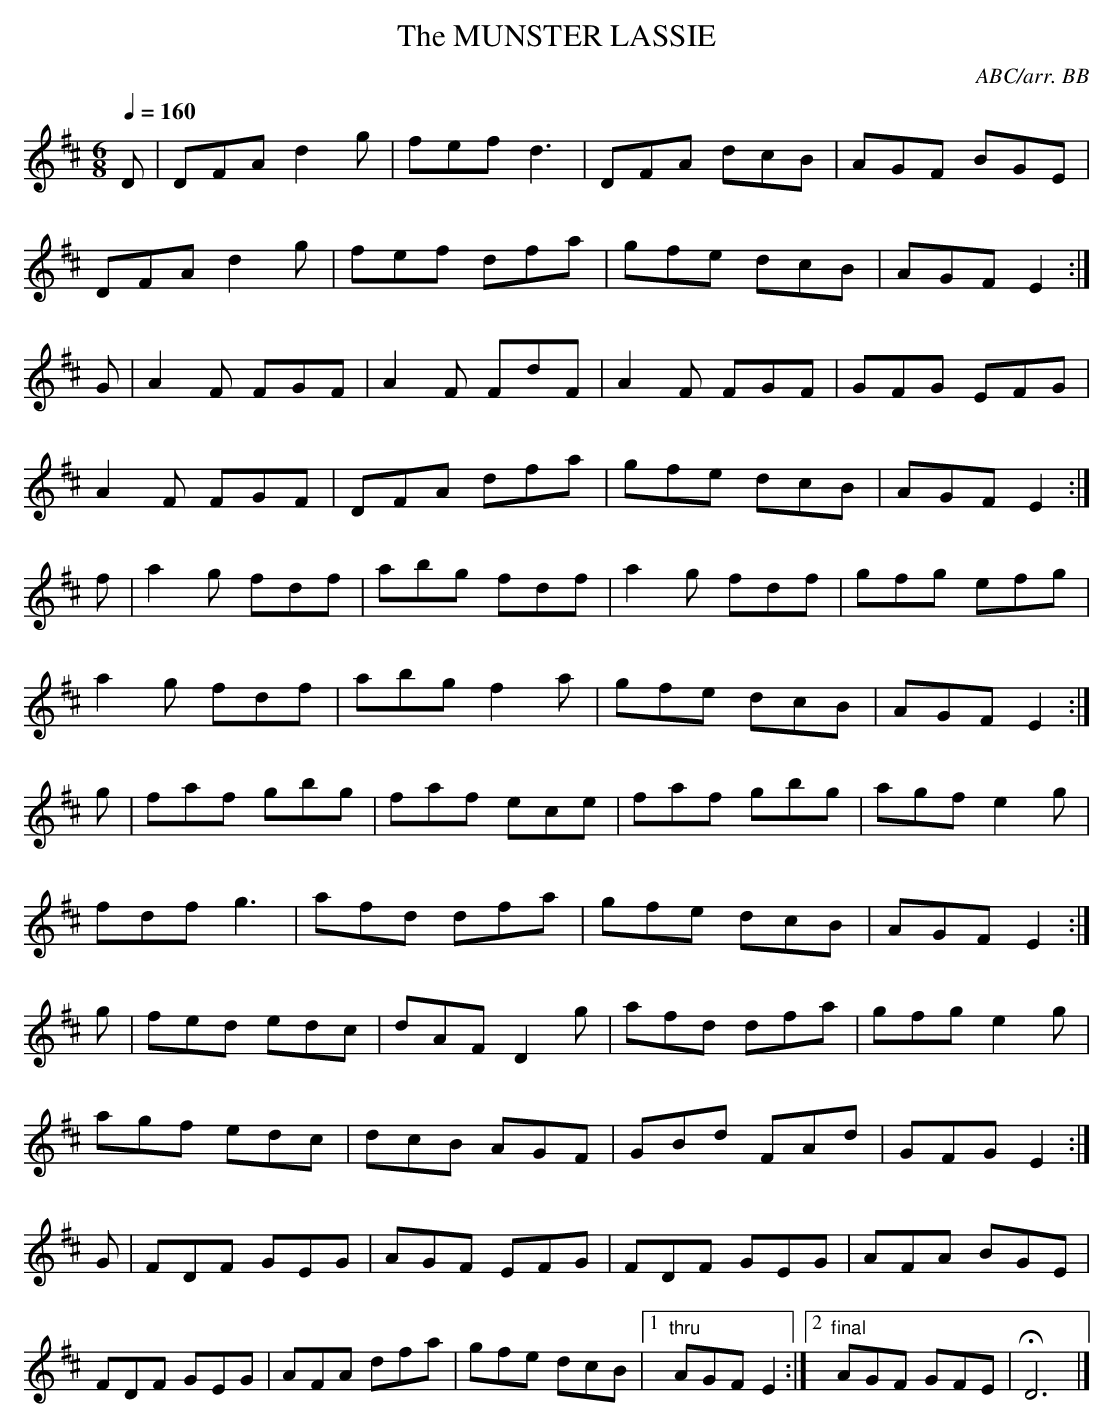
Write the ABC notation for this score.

X:1
T:MUNSTER LASSIE, The
C:ABC/arr. BB
L:1/8
M:6/8
Q:1/4=160
K:D
D|DFA d2g|fef d3|DFA dcB|AGF BGE|
DFA d2g|fef dfa|gfe dcB|AGF E2:|
G|A2F FGF|A2F FdF|A2F FGF|GFG EFG|
A2F FGF|DFA dfa|gfe dcB|AGF E2:|
f|a2g fdf|abg fdf|a2g fdf|gfg efg|
a2g fdf|abg f2a|gfe dcB|AGF E2:|
g|faf gbg|faf ece|faf gbg|agf e2g|
fdf g3|afd dfa|gfe dcB|AGF E2:|
g|fed edc|dAF D2g|afd dfa|gfg e2g|
agf edc|dcB AGF|GBd FAd|GFG E2:|
G|FDF GEG|AGF EFG|FDF GEG|AFA BGE|
FDF GEG|AFA dfa|gfe dcB|1 "thru"AGF E2:|\
[2 "final" AGF GFE|HD6|]
